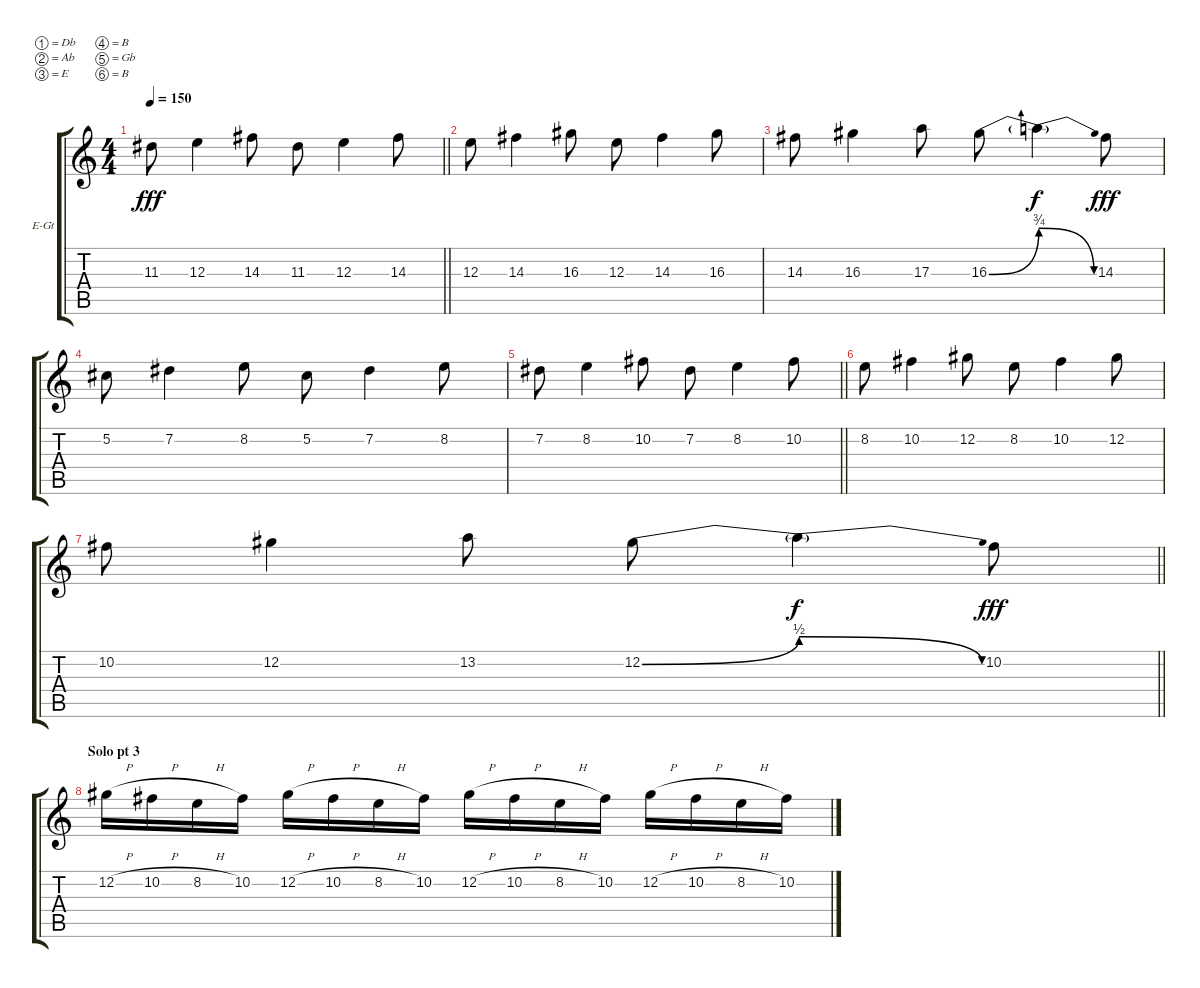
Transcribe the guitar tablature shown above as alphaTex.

\bracketExtendMode groupsimilarinstruments
\firstSystemTrackNameOrientation horizontal
\otherSystemsTrackNameOrientation horizontal
\track ("Phil Demmel (Distorted)" "E-Gt") {instrument distortionguitar}
\staff {score tabs}
\tuning (Db4 Ab3 E3 B2 Gb2 B1)
\ts (4 4)
\tempo 150
\clef g2
\barLineRight lightlight
\ks c
11.3.8{dy fff} 12.3.4 14.3.8 11.3.8 12.3.4 14.3.8 |
12.3.8 14.3.4 16.3.8 12.3.8 14.3.4 16.3.8 |
14.3.8 16.3.4 17.3.8 16.3{be (bend 0 0 60 3)}.8 16.3{be (release 0 3 59.4 0) t}.4{dy f} 14.3.8{dy fff} |
5.2.8 7.2.4 8.2.8 5.2.8 7.2.4 8.2.8 |
\barLineRight lightlight
7.2.8 8.2.4 10.2.8 7.2.8 8.2.4 10.2.8 |
8.2.8 10.2.4 12.2.8 8.2.8 10.2.4 12.2.8 |
\barLineRight lightlight
10.2.8 12.2.4 13.2.8 12.2{be (bend 0 0 60 2)}.8 12.2{be (release 0 2 60 0) t}.4{dy f} 10.2.8{dy fff} |
\section ("" "Solo pt 3")
12.2{h}.16 10.2{h}.16 8.2{h}.16 10.2.16 12.2{h}.16 10.2{h}.16 8.2{h}.16 10.2.16 12.2{h}.16 10.2{h}.16 8.2{h}.16 10.2.16 12.2{h}.16 10.2{h}.16 8.2{h}.16 10.2.16
